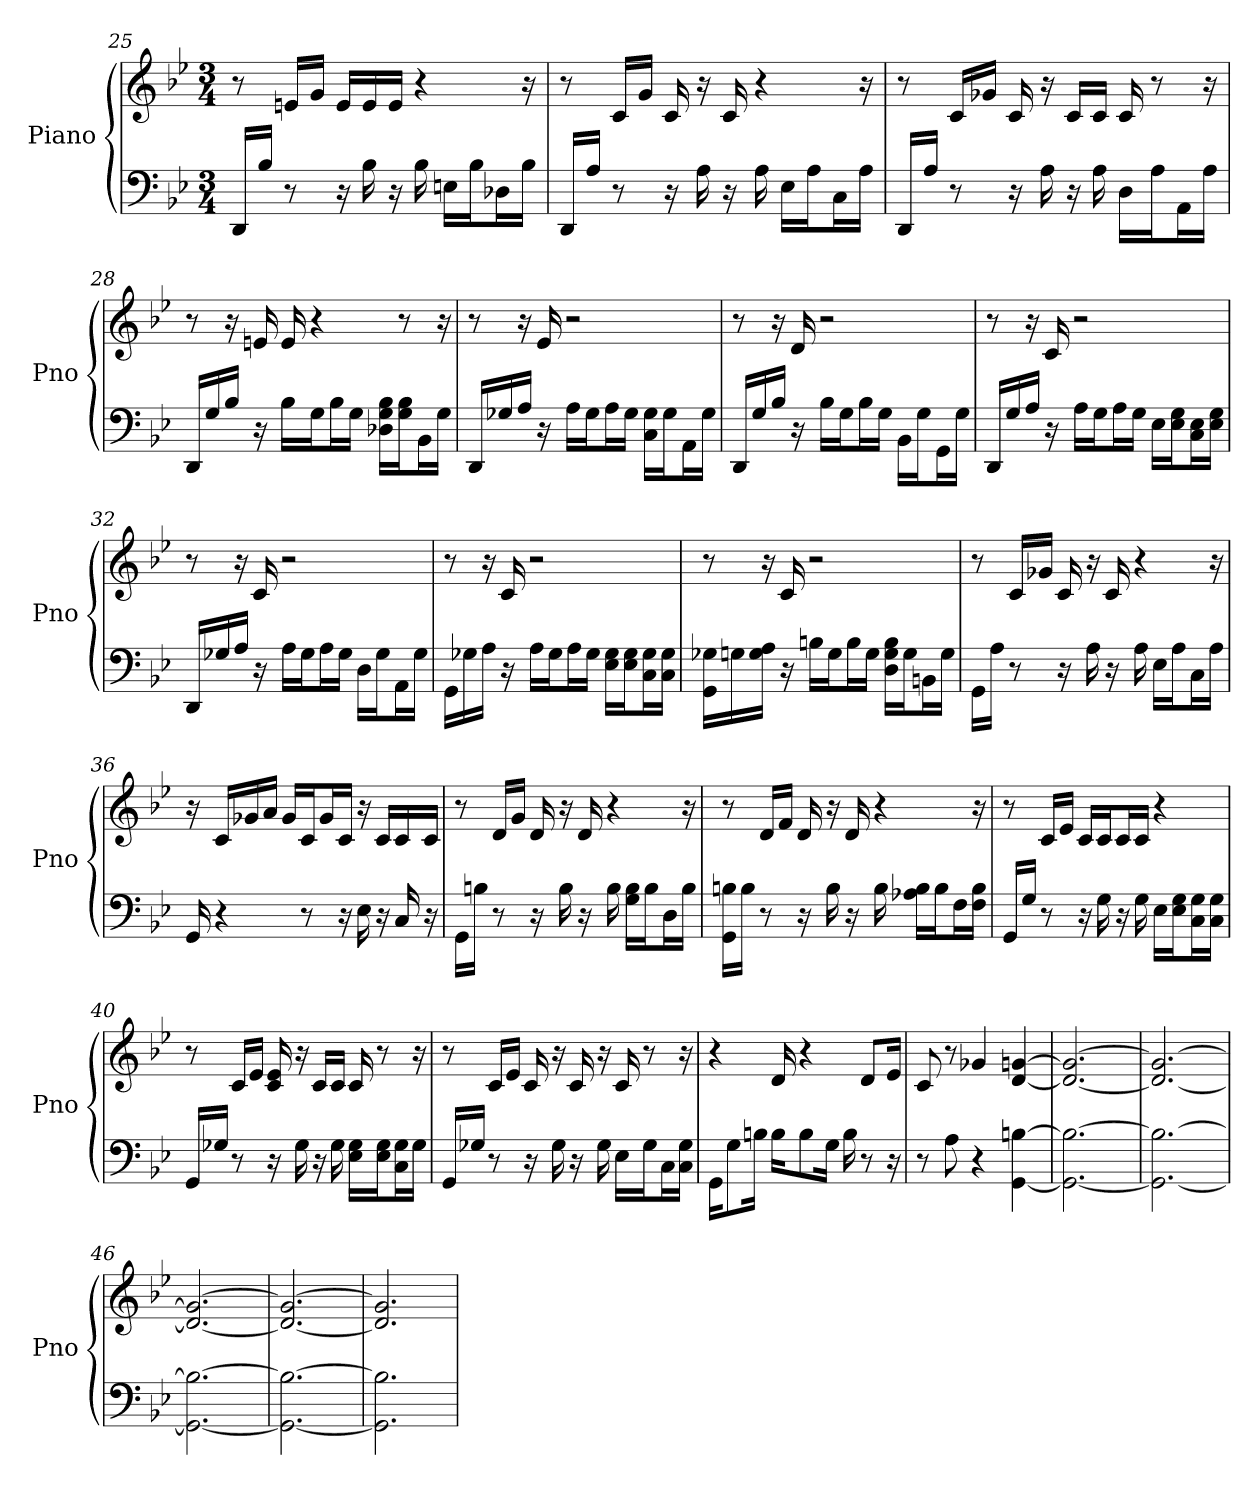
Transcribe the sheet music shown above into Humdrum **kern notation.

**kern	**kern
*part1	*part1
*staff2	*staff1
*I"Piano	*
*I'Pno	*
*clefF4	*clefG2
*k[b-e-]	*k[b-e-]
*B-:	*B-:
*M3/4	*M3/4
=25	=25
16DD/LL	8r
16B-/JJ	.
8r	16e/LL
.	16g/JJ
16r	16e/LL
16B-	16e/
16r	16e/JJ
16B-	4r
16E\LL	.
16B-\J	.
16D-\L	.
16B-\JJ	16r
=26	=26
16DD/LL	8r
16A/JJ	.
8r	16c/LL
.	16g/JJ
16r	16c
16A	16r
16r	16c
16A	4r
16E-\LL	.
16A\J	.
16C\L	.
16A\JJ	16r
=27	=27
16DD/LL	8r
16A/JJ	.
8r	16c/LL
.	16g-/JJ
16r	16c
16A	16r
16r	16c/LL
16A	16c/JJ
16D\LL	16c
16A\J	8r
16AA\L	.
16A\JJ	16r
=28	=28
16DD/LL	8r
16G/	.
16B-/JJ	16r
16r	16e
16B-\LL	16e
16G\J	4r
16B-\L	.
16G\JJ	.
16G\ 16D-\ 16B-\LL	.
16G\ 16B-\J	8r
16BB-\L	.
16G\JJ	16r
=29	=29
16DD/LL	8r
16G-/	.
16A/JJ	16r
16r	16e-
16A\LL	2r
16G-\J	.
16A\L	.
16G-\JJ	.
16G-\ 16C\LL	.
16G-\J	.
16AA\L	.
16G-\JJ	.
=30	=30
16DD/LL	8r
16G/	.
16B-/JJ	16r
16r	16d
16B-\LL	2r
16G\J	.
16B-\L	.
16G\JJ	.
16BB-\LL	.
16G\J	.
16GG\L	.
16G\JJ	.
=31	=31
16DD/LL	8r
16G/	.
16A/JJ	16r
16r	16c
16A\LL	2r
16G\J	.
16A\L	.
16G\JJ	.
16E-\LL	.
16E-\ 16G\J	.
16C\ 16E-\L	.
16E-\ 16G\JJ	.
=32	=32
16DD/LL	8r
16G-/	.
16A/JJ	16r
16r	16c
16A\LL	2r
16G-\J	.
16A\L	.
16G-\JJ	.
16D\LL	.
16G-\J	.
16AA\L	.
16G-\JJ	.
=33	=33
16GG\LL	8r
16G-\	.
16A\JJ	16r
16r	16c
16A\LL	2r
16G-\J	.
16A\L	.
16G-\JJ	.
16G-\ 16E-\LL	.
16E-\ 16G-\J	.
16G-\ 16C\L	.
16G-\ 16C\JJ	.
=34	=34
16G-\ 16GG\LL	8r
16G\	.
16A\ 16G\JJ	16r
16r	16c
16B\LL	2r
16G\J	.
16B\L	.
16G\JJ	.
16D\ 16B\ 16G\LL	.
16G\J	.
16BB\L	.
16G\JJ	.
=35	=35
16GG\LL	8r
16A\JJ	.
8r	16c/LL
.	16g-/JJ
16r	16c
16A	16r
16r	16c
16A	4r
16E-\LL	.
16A\J	.
16C\L	.
16A\JJ	16r
=36	=36
16GG	16r
4r	16c/LL
.	16g-/
.	16a/JJ
.	16g-/LL
8r	16c/J
.	16g-/L
16r	16c/JJ
16E-	16r
16r	16c/LL
16C	16c/
16r	16c/JJ
=37	=37
16GG\LL	8r
16B\JJ	.
8r	16d/LL
.	16g/JJ
16r	16d
16B	16r
16r	16d
16B	4r
16B\ 16G\LL	.
16B\J	.
16D\L	.
16B\JJ	16r
=38	=38
16GG\ 16B\LL	8r
16B\JJ	.
8r	16d/LL
.	16f/JJ
16r	16d
16B	16r
16r	16d
16B	4r
16B\ 16A-\LL	.
16B\J	.
16F\L	.
16F\ 16B\JJ	16r
=39	=39
16GG/LL	8r
16G/JJ	.
8r	16c/LL
.	16e-/JJ
16r	16c/LL
16G	16c/J
16r	16c/L
16G	16c/JJ
16E-\LL	4r
16G\ 16E-\J	.
16C\ 16G\L	.
16C\ 16G\JJ	.
=40	=40
16GG/LL	8r
16G-/JJ	.
8r	16c/LL
.	16e-/JJ
16r	16e- 16c
16G-	16r
16r	16c/LL
16G-	16c/JJ
16E-\ 16G-\LL	16c
16E-\ 16G-\J	8r
16C\ 16G-\L	.
16G-\JJ	16r
=41	=41
16GG/LL	8r
16G-/JJ	.
8r	16c/LL
.	16e-/JJ
16r	16c
16G-	16r
16r	16c
16G-	16r
16E-\LL	16c
16G-\J	8r
16C\L	.
16G-\ 16C\JJ	16r
=42	=42
16GG\KL	4r
8G\	.
16B\Jk	.
16B\KL	16d
8B\	4r
16G\Jk	.
16B	.
8r	8d/L
16r	16e-/Jk
=43	=43
8r	8c
8A	8r
4r	4g-
[4B [4GG	[4g [4d
=44	=44
2.B_ 2.GG_	2.g_ 2.d_
=45	=45
2.B_ 2.GG_	2.g_ 2.d_
=46	=46
2.B_ 2.GG_	2.g_ 2.d_
=47	=47
2.B_ 2.GG_	2.g_ 2.d_
=48	=48
2.B] 2.GG]	2.g] 2.d]
=	=
*-	*-
